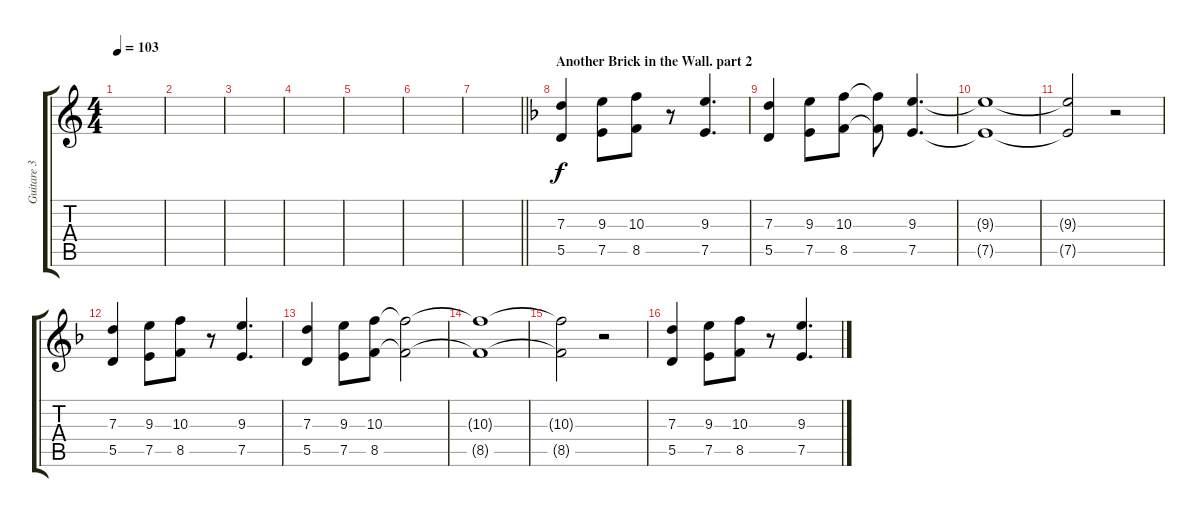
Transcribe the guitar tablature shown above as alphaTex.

\track ("Guitare 3" "Guitare 3") {instrument electricguitarclean}
\staff {score tabs}
\tuning (E4 B3 G3 D3 A2 E2) {hide}
\ts (4 4)
\tempo 103
\clef g2
\ks c
|
|
|
|
|
|
\barLineRight lightlight
|
\section ("" "Another Brick in the Wall. part 2")
\ks dminor
(7.3 5.5).4{volume 10 instrument overdrivenguitar} (9.3 7.5).8 (10.3 8.5).8 r.8 (9.3 7.5).4{d} |
(7.3 5.5).4 (9.3 7.5).8 (10.3 8.5).8 (10.3{t} 8.5{t}).8 (9.3 7.5).4{d} |
(9.3{t} 7.5{t}).1 |
(9.3{t} 7.5{t}).2 r.2 |
(7.3 5.5).4 (9.3 7.5).8 (10.3 8.5).8 r.8 (9.3 7.5).4{d} |
(7.3 5.5).4 (9.3 7.5).8 (10.3 8.5).8 (10.3{t} 8.5{t}).2 |
(10.3{t} 8.5{t}).1 |
(10.3{t} 8.5{t}).2 r.2 |
(7.3 5.5).4 (9.3 7.5).8 (10.3 8.5).8 r.8 (9.3 7.5).4{d}
